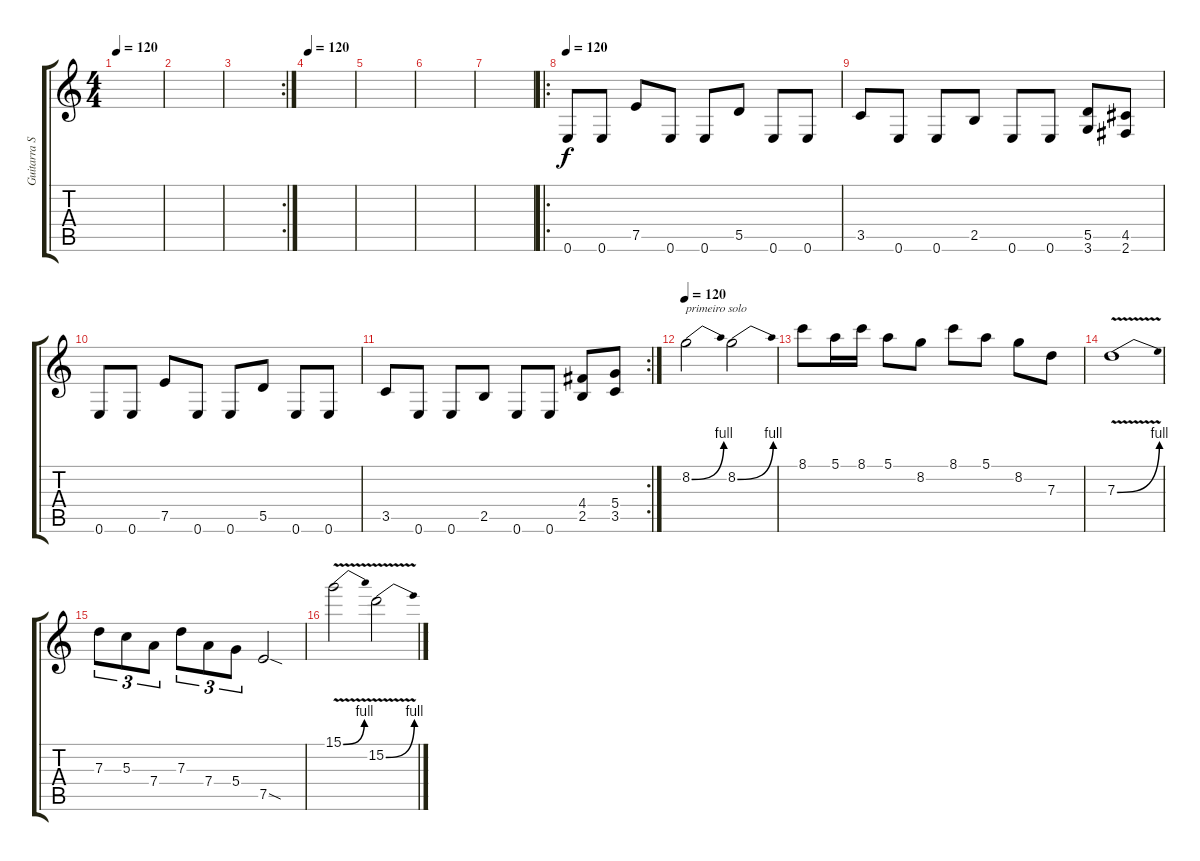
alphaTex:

\track ("Guitarra Solo" "Guitarra S") {instrument overdrivenguitar}
\staff {score tabs}
\tuning (E4 B3 G3 D3 A2 E2) {hide}
\ts (4 4)
\tempo 120
\clef g2
\ks c
|
|
\rc 2
|
\tempo 120
|
|
|
|
\ro
\tempo 120
0.6.8{instrument overdrivenguitar} 0.6.8 7.5.8 0.6.8 0.6.8 5.5.8 0.6.8 0.6.8 |
3.5.8{instrument overdrivenguitar} 0.6.8 0.6.8 2.5.8 0.6.8 0.6.8 (5.5 3.6).8 (4.5 2.6).8 |
0.6.8{instrument overdrivenguitar} 0.6.8 7.5.8 0.6.8 0.6.8 5.5.8 0.6.8 0.6.8 |
\rc 2
3.5.8{instrument overdrivenguitar} 0.6.8 0.6.8 2.5.8 0.6.8 0.6.8 (4.4 2.5).8 (5.4 3.5).8 |
\tempo 120
8.2{be (bend 0 0 60 4)}.2{txt "primeiro solo" instrument overdrivenguitar} 8.2{be (bend 0 0 60 4)}.2 |
8.1.8{instrument overdrivenguitar} 5.1.16 8.1.16 5.1.8 8.2.8 8.1.8 5.1.8 8.2.8 7.3.8 |
7.3{be (bend 0 0 60 4) v}.1{instrument overdrivenguitar} |
7.3.8{tu (3 2) instrument overdrivenguitar} 5.3.8{tu (3 2)} 7.4.8{tu (3 2)} 7.3.8{tu (3 2)} 7.4.8{tu (3 2)} 5.4.8{tu (3 2)} 7.5{sod}.2 |
15.1{be (bend 0 0 60 4) v}.2{instrument overdrivenguitar} 15.2{be (bend 0 0 60 4) v}.2
